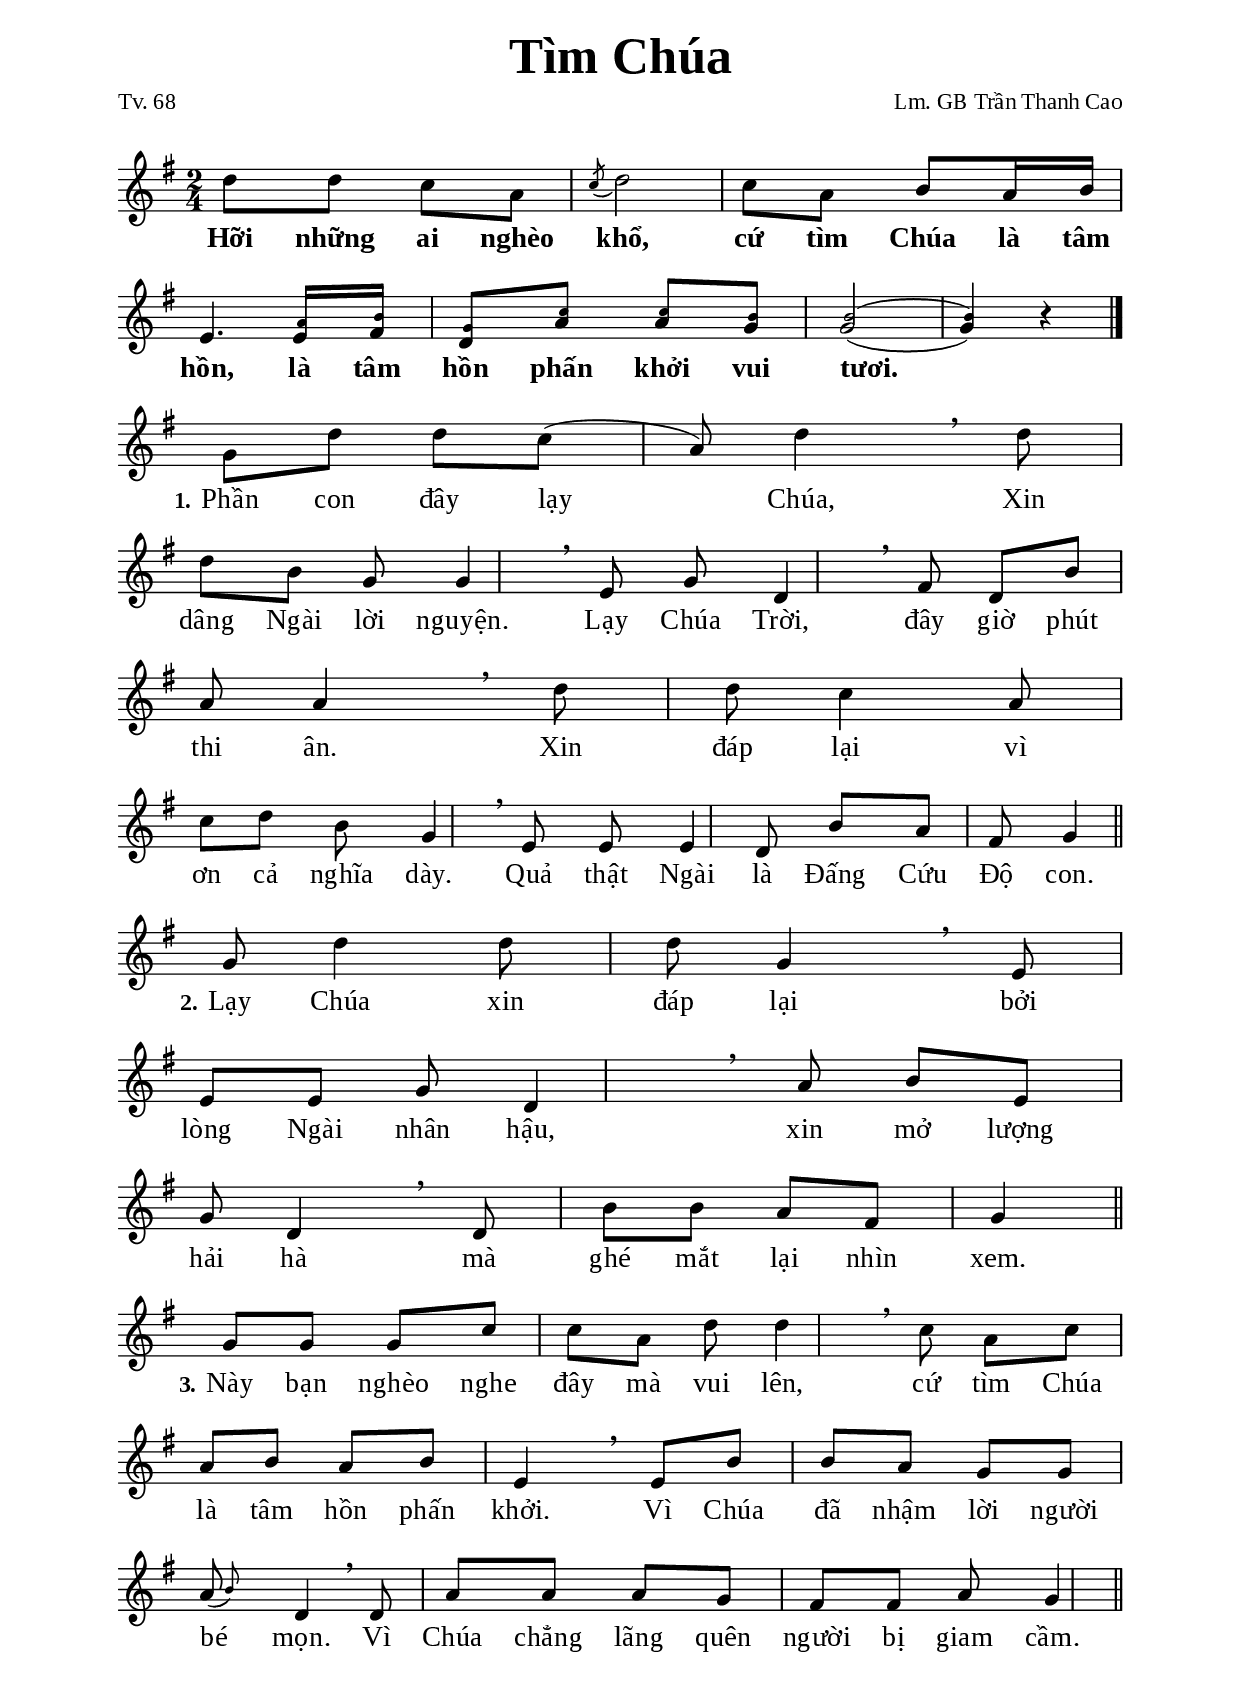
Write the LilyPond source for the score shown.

% Cài đặt chung
\version "2.22.1"
\include "english.ly"

\header {
  title = \markup { \fontsize #3 "Tìm Chúa" }
  poet = "Tv. 68"
  composer = "Lm. GB Trần Thanh Cao"
  arranger = " "
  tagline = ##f
}

% Nhạc điệp khúc
nhacDiepKhucSop = \relative c'' {
  d8 d c a |
  \acciaccatura c8 d2 |
  c8 a b a16 b |
  e,4. e16 fs |
  d8 a' a g |
  g2 _( |
  g4) r \bar "|."
}

nhacDiepKhucBas = \relative c'' {
  \skip 2
  \skip 2
  \skip 2
  \skip 4. a16 b |
  g8 c c b |
  b2 ^( |
  b4) r
}

% Nhạc phiên khúc
nhacPhienKhucMot = \relative c'' {
  g8 d' d c (a) d4 \breathe
  d8 d b g g4 \breathe
  e8 g d4 \breathe
  fs8 d b' a a4 \breathe
  d8 d c4 a8 c d b g4 \breathe
  e8 e e4 d8 b' a fs g4 \bar "||"
}

nhacPhienKhucHai = \relative c'' {
  g8 d'4 d8 d g,4 \breathe
  e8 e e g d4 \breathe
  a'8 b e, g d4 \breathe
  d8 b' b a fs g4 \bar "||"
}

nhacPhienKhucBa = \relative c'' {
  #(define afterGraceFraction (cons 1 4))
  g8 g g c c a d d4 \breathe
  c8 a c a b a b e,4 \breathe
  e8 b' b a g g \afterGrace a (\tweak font-size #-4 b) d,4 \breathe
  d8 a' a a g fs fs a g4 \bar "||"
}

% Lời điệp khúc
loiDiepKhuc = \lyricmode {
  Hỡi những ai nghèo khổ,
  cứ tìm Chúa là tâm hồn,
  là tâm hồn phấn khởi vui tươi.
}

% Lời phiên khúc
loiPhienKhucMot = \lyricmode {
  \set stanza = #"1."
  Phần con đây lạy Chúa,
  Xin dâng Ngài lời nguyện.
  Lạy Chúa Trời, đây giờ phút thi ân.
  Xin đáp lại vì ơn cả nghĩa dày.
  Quả thật Ngài là Đấng Cứu Độ con.
}

loiPhienKhucHai = \lyricmode {
  \set stanza = #"2."
  Lạy Chúa xin đáp lại bởi lòng Ngài nhân hậu,
  xin mở lượng hải hà mà ghé mắt lại nhìn xem.
}

loiPhienKhucBa = \lyricmode {
  \set stanza = #"3."
  Này bạn nghèo nghe đây mà vui lên,
  cứ tìm Chúa là tâm hồn phấn khởi.
  Vì Chúa đã nhậm lời người bé mọn.
  Vì Chúa chẳng lãng quên người bị giam cầm.
}


% Dàn trang
\paper {
  #(set-paper-size "a4")
  top-margin = 10\mm
  bottom-margin = 10\mm
  left-margin = 20\mm
  right-margin = 20\mm
  indent = #0
  #(define fonts
    (make-pango-font-tree
      "Liberation Serif"
      "Liberation Serif"
      "Liberation Serif"
      (/ 20 20)))
  page-count = #1
  system-system-spacing = #'((basic-distance . 13))
  score-system-spacing = #'((basic-distance . 13))
}

% Thiết lập tông và nhịp
TongNhip = { \key g \major \time 2/4 }

% Đổi kích thước nốt cho bè phụ
notBePhu =
#(define-music-function (font-size music) (number? ly:music?)
   (for-some-music
     (lambda (m)
       (if (music-is-of-type? m 'rhythmic-event)
           (begin
             (set! (ly:music-property m 'tweaks)
                   (cons `(font-size . ,font-size)
                         (ly:music-property m 'tweaks)))
             #t)
           #f))
     music)
   music)

\score {
  \new ChoirStaff <<
    \new Staff = diepKhuc \with {
        \consists "Merge_rests_engraver"
        %\magnifyStaff #(magstep +1)
        printPartCombineTexts = ##f
      }
      <<
      \new Voice \TongNhip \partCombine 
        \notBePhu -3 { \nhacDiepKhucBas }
        \nhacDiepKhucSop
      \new NullVoice = nhacThamChieu \nhacDiepKhucSop
      \new Lyrics \lyricsto nhacThamChieu \loiDiepKhuc
      >>
  >>
  \layout {
    \override Lyrics.LyricText.font-series = #'bold
    \override Lyrics.LyricText.font-size = #+2
    \override Lyrics.LyricSpace.minimum-distance = #4
    \override Score.BarNumber.break-visibility = ##(#f #f #f)
    \override Score.SpacingSpanner.uniform-stretching = ##t
  }
}

\score {
  \new ChoirStaff <<
    \new Staff = phienKhuc \with {
        %\magnifyStaff #(magstep +1)
      }
      <<
      \new Voice = beSop {
        \key g \major \time 2/4 \nhacPhienKhucMot
      }
    >>
    \new Lyrics \lyricsto beSop \loiPhienKhucMot
  >>
  \layout {
    \override Staff.TimeSignature.transparent = ##t
    \override Lyrics.LyricText.font-size = #+2
    \override Lyrics.LyricSpace.minimum-distance = #3
    \override Score.BarNumber.break-visibility = ##(#f #f #f)
    \override Score.SpacingSpanner.uniform-stretching = ##t
    \set Score.barAlways = ##t
    \set Score.defaultBarType = ""
  } 
}

\score {
  \new ChoirStaff <<
    \new Staff = phienKhuc \with {
        %\magnifyStaff #(magstep +1)
      }
      <<
      \new Voice = beSop {
        \key g \major \time 2/4 \nhacPhienKhucHai
      }
    >>
    \new Lyrics \lyricsto beSop \loiPhienKhucHai
  >>
  \layout {
    \override Staff.TimeSignature.transparent = ##t
    \override Lyrics.LyricText.font-size = #+2
    \override Lyrics.LyricSpace.minimum-distance = #3.5
    \override Score.BarNumber.break-visibility = ##(#f #f #f)
    \override Score.SpacingSpanner.uniform-stretching = ##t
    \set Score.barAlways = ##t
    \set Score.defaultBarType = ""
  } 
}

\score {
  \new ChoirStaff <<
    \new Staff = phienKhuc \with {
        %\magnifyStaff #(magstep +1)
      }
      <<
      \new Voice = beSop {
        \key g \major \time 2/4 \nhacPhienKhucBa
      }
    >>
    \new Lyrics \lyricsto beSop \loiPhienKhucBa
  >>
  \layout {
    \override Staff.TimeSignature.transparent = ##t
    \override Lyrics.LyricText.font-size = #+2
    \override Lyrics.LyricSpace.minimum-distance = #3
    \override Score.BarNumber.break-visibility = ##(#f #f #f)
    \override Score.SpacingSpanner.uniform-stretching = ##t
    \set Score.barAlways = ##t
    \set Score.defaultBarType = ""
  } 
}
